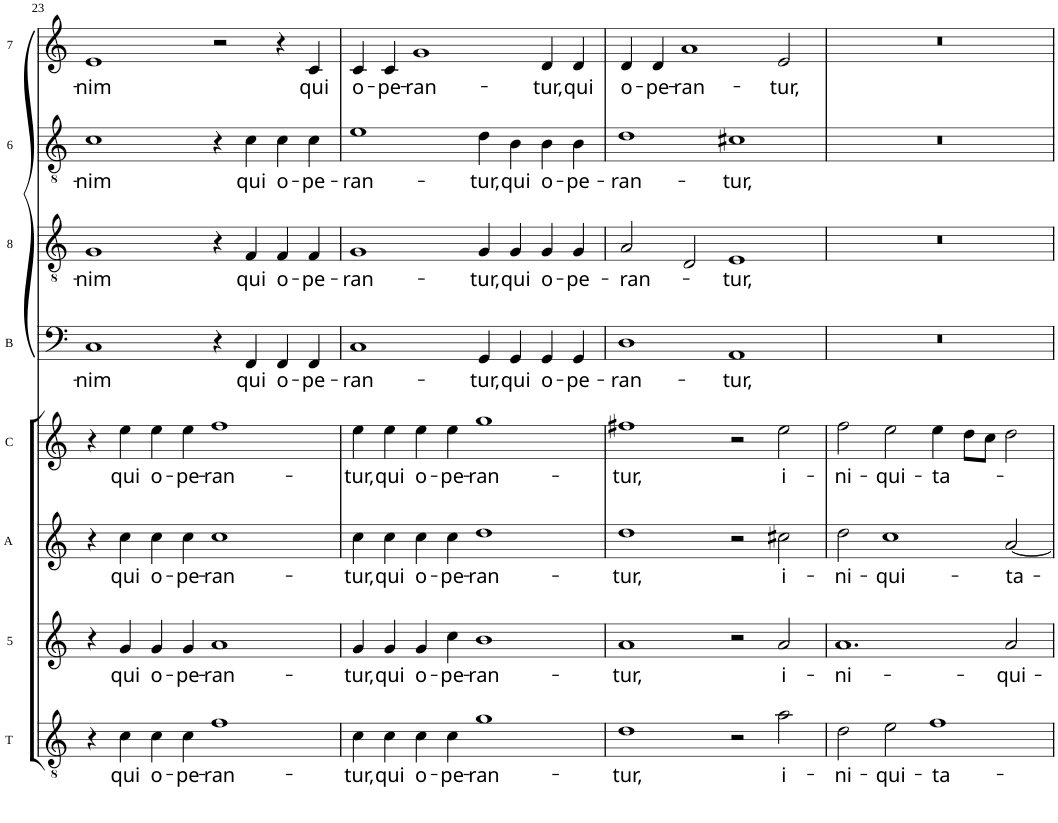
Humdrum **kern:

**kern	**text	**kern	**text	**kern	**text	**kern	**text	**kern	**text	**kern	**text	**kern	**text	**kern	**text
*part8	*part8	*part7	*part7	*part6	*part6	*part5	*part5	*part4	*part4	*part3	*part3	*part2	*part2	*part1	*part1
*staff8	*staff8	*staff7	*staff7	*staff6	*staff6	*staff5	*staff5	*staff4	*staff4	*staff3	*staff3	*staff2	*staff2	*staff1	*staff1
*I"Tenor	*	*I"Quinta	*	*I"Altus	*	*I"Cantus	*	*I"Basis	*	*I"Octava	*	*I"Sexta	*	*I"Septima	*
*I'T	*	*	*	*I'A	*	*I'C	*	*I'B	*	*	*	*	*	*	*
!!LO:PB:g=z
*clefGv2	*	*clefG2	*	*clefG2	*	*clefG2	*	*clefF4	*	*clefGv2	*	*clefGv2	*	*clefG2	*
*k[]	*	*k[]	*	*k[]	*	*k[]	*	*k[]	*	*k[]	*	*k[]	*	*k[]	*
*M4/2	*	*M4/2	*	*M4/2	*	*M4/2	*	*M4/2	*	*M4/2	*	*M4/2	*	*M4/2	*
=23	=23	=23	=23	=23	=23	=23	=23	=23	=23	=23	=23	=23	=23	=23	=23
!	!	!	!	!	!	!	!	!	!LO:LY:b	!	!LO:LY:b	!	!LO:LY:b	!	!LO:LY:b
4r	.	4r	.	4r	.	4r	.	1C	-nim	1G	-nim	1c	-nim	1e	-nim
!	!LO:LY:b	!	!LO:LY:b	!	!LO:LY:b	!	!LO:LY:b	!	!	!	!	!	!	!	!
4c\	qui	4g/	qui	4cc\	qui	4ee\	qui	.	.	.	.	.	.	.	.
!	!LO:LY:b	!	!LO:LY:b	!	!LO:LY:b	!	!LO:LY:b	!	!	!	!	!	!	!	!
4c\	o-	4g/	o-	4cc\	o-	4ee\	o-	.	.	.	.	.	.	.	.
!	!LO:LY:b	!	!LO:LY:b	!	!LO:LY:b	!	!LO:LY:b	!	!	!	!	!	!	!	!
4c\	-pe-	4g/	-pe-	4cc\	-pe-	4ee\	-pe-	.	.	.	.	.	.	.	.
!	!LO:LY:b	!	!LO:LY:b	!	!LO:LY:b	!	!LO:LY:b	!	!	!	!	!	!	!	!
1f	-ran-	1a	-ran-	1cc	-ran-	1ff	-ran-	4r	.	4r	.	4r	.	2r	.
!	!	!	!	!	!	!	!	!	!LO:LY:b	!	!LO:LY:b	!	!LO:LY:b	!	!
.	.	.	.	.	.	.	.	4FF/	qui	4F/	qui	4c\	qui	.	.
!	!	!	!	!	!	!	!	!	!LO:LY:b	!	!LO:LY:b	!	!LO:LY:b	!	!
.	.	.	.	.	.	.	.	4FF/	o-	4F/	o-	4c\	o-	4r	.
!	!	!	!	!	!	!	!	!	!LO:LY:b	!	!LO:LY:b	!	!LO:LY:b	!	!LO:LY:b
.	.	.	.	.	.	.	.	4FF/	-pe-	4F/	-pe-	4c\	-pe-	4c/	qui
=24	=24	=24	=24	=24	=24	=24	=24	=24	=24	=24	=24	=24	=24	=24	=24
!	!LO:LY:b	!	!LO:LY:b	!	!LO:LY:b	!	!LO:LY:b	!	!LO:LY:b	!	!LO:LY:b	!	!LO:LY:b	!	!LO:LY:b
4c\	-tur,	4g/	-tur,	4cc\	-tur,	4ee\	-tur,	1C	-ran-	1G	-ran-	1e	-ran-	4c/	o-
!	!LO:LY:b	!	!LO:LY:b	!	!LO:LY:b	!	!LO:LY:b	!	!	!	!	!	!	!	!LO:LY:b
4c\	qui	4g/	qui	4cc\	qui	4ee\	qui	.	.	.	.	.	.	4c/	-pe-
!	!LO:LY:b	!	!LO:LY:b	!	!LO:LY:b	!	!LO:LY:b	!	!	!	!	!	!	!	!LO:LY:b
4c\	o-	4g/	o-	4cc\	o-	4ee\	o-	.	.	.	.	.	.	1g	-ran-
!	!LO:LY:b	!	!LO:LY:b	!	!LO:LY:b	!	!LO:LY:b	!	!	!	!	!	!	!	!
4c\	-pe-	4cc\	-pe-	4cc\	-pe-	4ee\	-pe-	.	.	.	.	.	.	.	.
!	!LO:LY:b	!	!LO:LY:b	!	!LO:LY:b	!	!LO:LY:b	!	!LO:LY:b	!	!LO:LY:b	!	!LO:LY:b	!	!
1g	-ran-	1b	-ran-	1dd	-ran-	1gg	-ran-	4GG/	-tur,	4G/	-tur,	4d\	-tur,	.	.
!	!	!	!	!	!	!	!	!	!LO:LY:b	!	!LO:LY:b	!	!LO:LY:b	!	!
.	.	.	.	.	.	.	.	4GG/	qui	4G/	qui	4B\	qui	.	.
!	!	!	!	!	!	!	!	!	!LO:LY:b	!	!LO:LY:b	!	!LO:LY:b	!	!LO:LY:b
.	.	.	.	.	.	.	.	4GG/	o-	4G/	o-	4B\	o-	4d/	-tur,
!	!	!	!	!	!	!	!	!	!LO:LY:b	!	!LO:LY:b	!	!LO:LY:b	!	!LO:LY:b
.	.	.	.	.	.	.	.	4GG/	-pe-	4G/	-pe-	4B\	-pe-	4d/	qui
=25	=25	=25	=25	=25	=25	=25	=25	=25	=25	=25	=25	=25	=25	=25	=25
!	!LO:LY:b	!	!LO:LY:b	!	!LO:LY:b	!	!LO:LY:b	!	!LO:LY:b	!	!LO:LY:b	!	!LO:LY:b	!	!LO:LY:b
1d	-tur,	1a	-tur,	1dd	-tur,	1ff#X	-tur,	1D	-ran-	2A/	-ran-	1d	-ran-	4d/	o-
!	!	!	!	!	!	!	!	!	!	!	!	!	!	!	!LO:LY:b
.	.	.	.	.	.	.	.	.	.	.	.	.	.	4d/	-pe-
!	!	!	!	!	!	!	!	!	!	!	!	!	!	!	!LO:LY:b
.	.	.	.	.	.	.	.	.	.	2D/	.	.	.	1a	-ran-
!	!	!	!	!	!	!	!	!	!LO:LY:b	!	!LO:LY:b	!	!LO:LY:b	!	!
2r	.	2r	.	2r	.	2r	.	1AA	-tur,	1E	-tur,	1c#X	-tur,	.	.
!	!LO:LY:b	!	!LO:LY:b	!	!LO:LY:b	!	!LO:LY:b	!	!	!	!	!	!	!	!LO:LY:b
2a\	i-	2a/	i-	2cc#X\	i-	2ee\	i-	.	.	.	.	.	.	2e/	-tur,
=26	=26	=26	=26	=26	=26	=26	=26	=26	=26	=26	=26	=26	=26	=26	=26
!	!LO:LY:b	!	!LO:LY:b	!	!LO:LY:b	!	!LO:LY:b	!	!	!	!	!	!	!	!
2d\	-ni-	1.a	-ni-	2dd\	-ni-	2ff\	-ni-	0r	.	0r	.	0r	.	0r	.
!	!LO:LY:b	!	!	!	!LO:LY:b	!	!LO:LY:b	!	!	!	!	!	!	!	!
2e\	-qui-	.	.	1cc	-qui-	2ee\	-qui-	.	.	.	.	.	.	.	.
!	!LO:LY:b	!	!	!	!	!	!LO:LY:b	!	!	!	!	!	!	!	!
1f	-ta-	.	.	.	.	4ee\	-ta-	.	.	.	.	.	.	.	.
.	.	.	.	.	.	8dd\L	.	.	.	.	.	.	.	.	.
.	.	.	.	.	.	8cc\J	.	.	.	.	.	.	.	.	.
!	!	!	!LO:LY:b	!	!LO:LY:b	!	!	!	!	!	!	!	!	!	!
.	.	2a/	-qui-	[2a/	-ta-	2dd\	.	.	.	.	.	.	.	.	.
=	=	=	=	=	=	=	=	=	=	=	=	=	=	=	=
*-	*-	*-	*-	*-	*-	*-	*-	*-	*-	*-	*-	*-	*-	*-	*-
